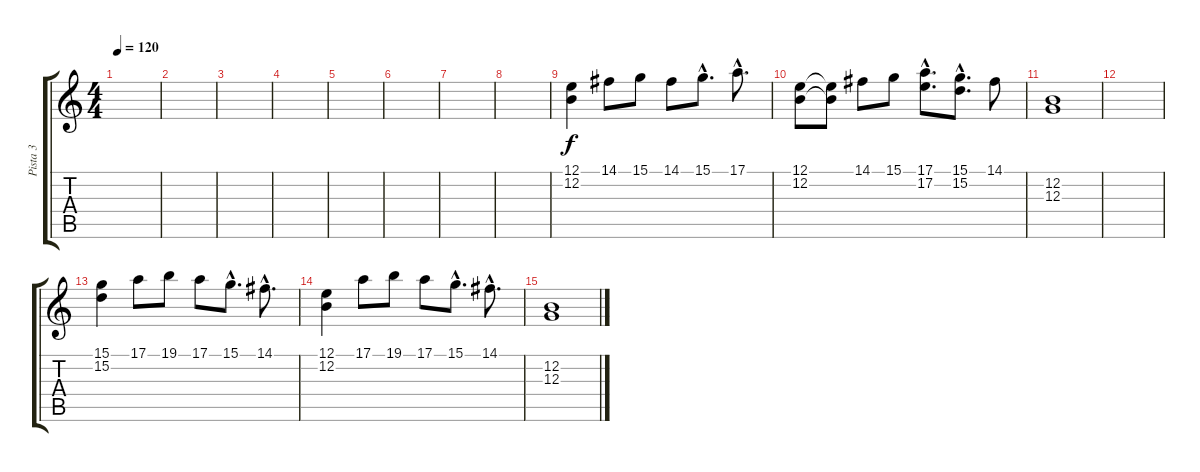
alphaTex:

\track ("Pista 3" "Pista 3") {instrument brightacousticpiano}
\staff {score tabs}
\tuning (E4 B3 G3 D3 A2 E2) {hide}
\ts (4 4)
\tempo 120
\clef g2
\ks c
|
|
|
|
|
|
|
|
(12.1 12.2).4 14.1.8 15.1.8 14.1.8 15.1{hac}.8{d} 17.1{hac}.8{d} |
(12.1 12.2).8 (12.1{t} 12.2{t}).8 14.1.8 15.1.8 (17.1{hac} 17.2{hac}).8{d} (15.1{hac} 15.2{hac}).8{d} 14.1.8 |
(12.2 12.3).1 |
|
(15.1 15.2).4 17.1.8 19.1.8 17.1.8 15.1{hac}.8{d} 14.1{hac}.8{d} |
(12.1 12.2).4 17.1.8 19.1.8 17.1.8 15.1{hac}.8{d} 14.1{hac}.8{d} |
(12.2 12.3).1
